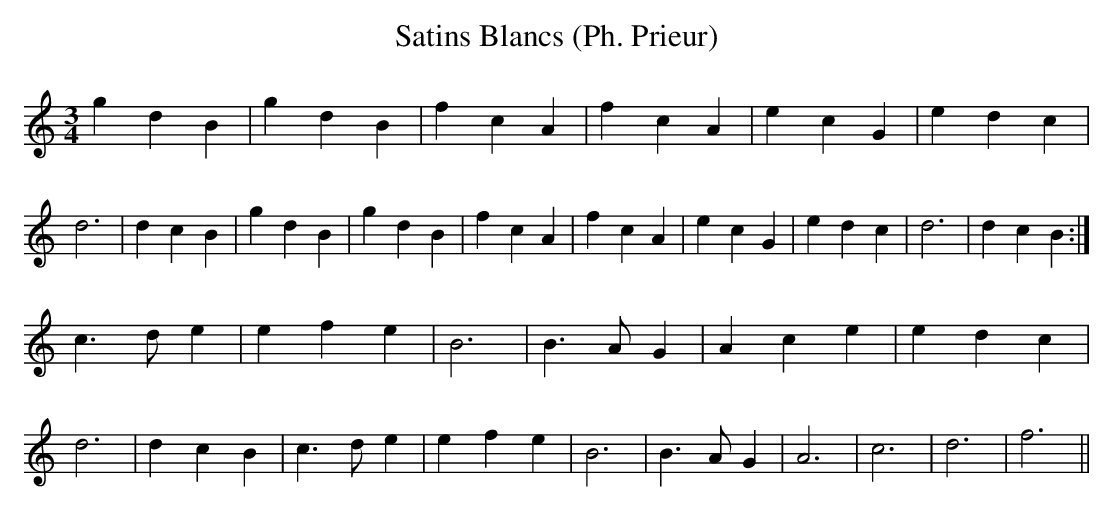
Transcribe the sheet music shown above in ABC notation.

X:1
T:Satins Blancs (Ph. Prieur)
M:3/4
L:1/4
K:C
gdB|gdB|fcA|fcA|ecG|edc|d3|dcB|\
gdB|gdB|fcA|fcA|ecG|edc|d3|dcB:|
c>de|efe|B3|B>AG|Ace|edc|d3|dcB|\
c>de|efe|B3|B>AG|A3|c3|d3|f3||
